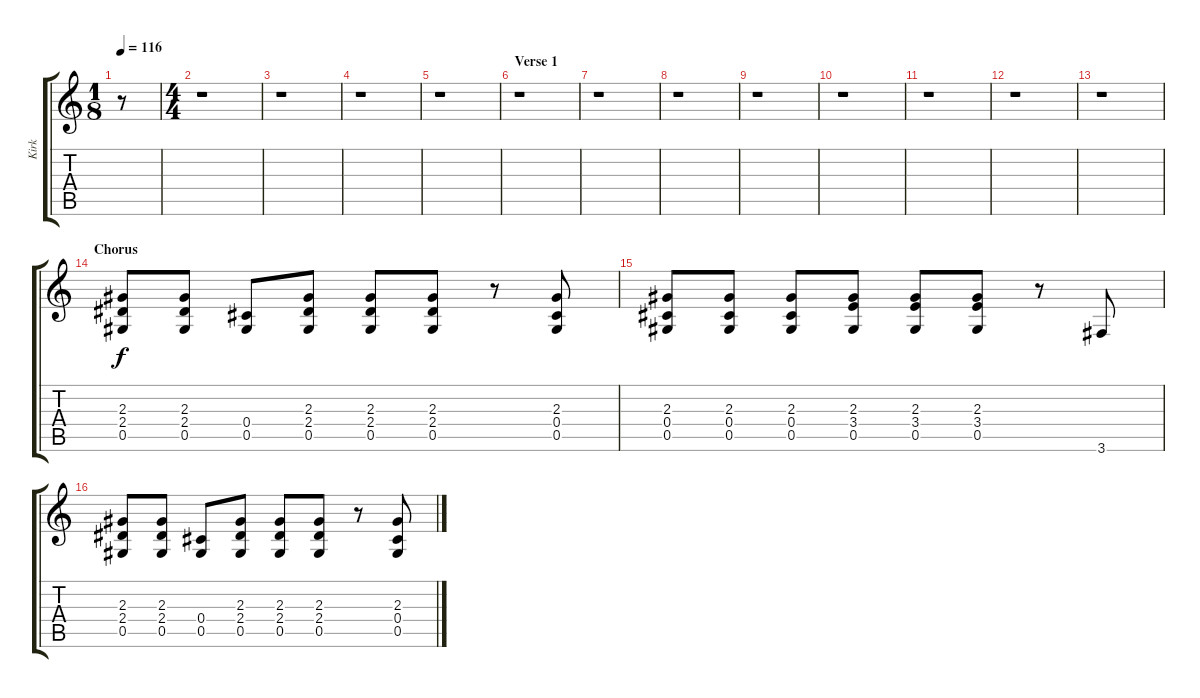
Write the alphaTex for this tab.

\track ("Kirk" "Kirk") {instrument distortionguitar}
\staff {score tabs}
\tuning (Eb4 Bb3 Gb3 Db3 Ab2 Eb2) {hide}
\ts (1 8)
\tempo 116
\clef g2
\ks c
r.8{dy f instrument distortionguitar} |
\ts (4 4)
r.1 |
r.1 |
r.1 |
r.1 |
\section ("" "Verse 1")
r.1 |
r.1 |
r.1 |
r.1 |
r.1 |
r.1 |
r.1 |
r.1 |
\section ("" "Chorus")
(2.3 2.4 0.5).8 (2.3 2.4 0.5).8 (0.4 0.5).8 (2.3 2.4 0.5).8 (2.3 2.4 0.5).8 (2.3 2.4 0.5).8 r.8 (2.3 0.4 0.5).8 |
(2.3 0.4 0.5).8 (2.3 0.4 0.5).8 (2.3 0.4 0.5).8 (2.3 3.4 0.5).8 (2.3 3.4 0.5).8 (2.3 3.4 0.5).8 r.8 3.6.8 |
(2.3 2.4 0.5).8 (2.3 2.4 0.5).8 (0.4 0.5).8 (2.3 2.4 0.5).8 (2.3 2.4 0.5).8 (2.3 2.4 0.5).8 r.8 (2.3 0.4 0.5).8
